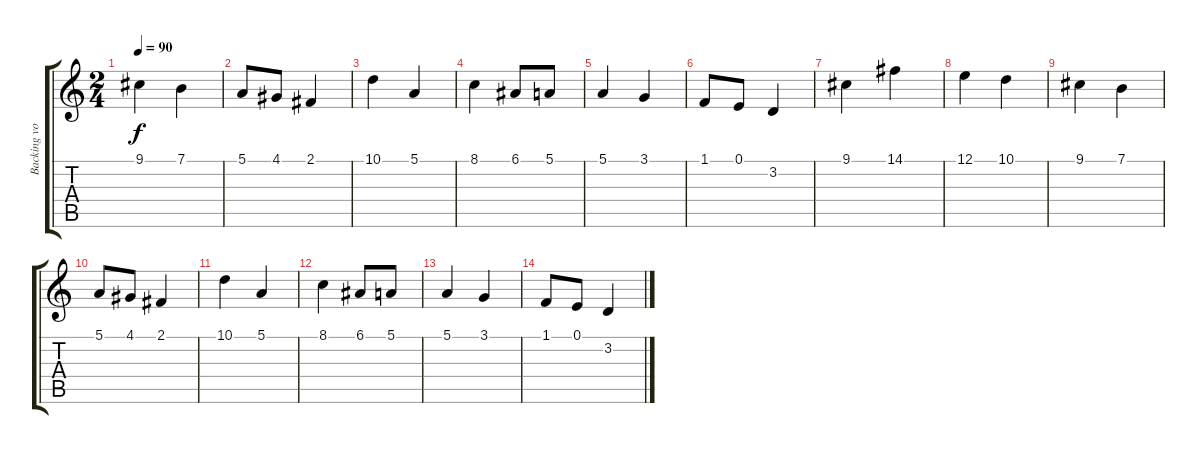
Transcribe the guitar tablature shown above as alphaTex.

\track ("Backing vocals + effects" "Backing vo") {instrument choiraahs}
\staff {score tabs}
\tuning (E4 B3 G3 D3 A2 E2) {hide}
\ts (2 4)
\tempo 90
\clef g2
\ks c
9.1.4{dy f} 7.1.4 |
5.1.8 4.1.8 2.1.4 |
10.1.4 5.1.4 |
8.1.4 6.1.8 5.1.8 |
5.1.4 3.1.4 |
1.1.8 0.1.8 3.2.4 |
9.1.4{volume 16 instrument pad4choir} 14.1.4 |
12.1.4 10.1.4 |
9.1.4 7.1.4 |
5.1.8 4.1.8 2.1.4 |
10.1.4 5.1.4 |
8.1.4 6.1.8 5.1.8 |
5.1.4 3.1.4 |
1.1.8 0.1.8 3.2.4
